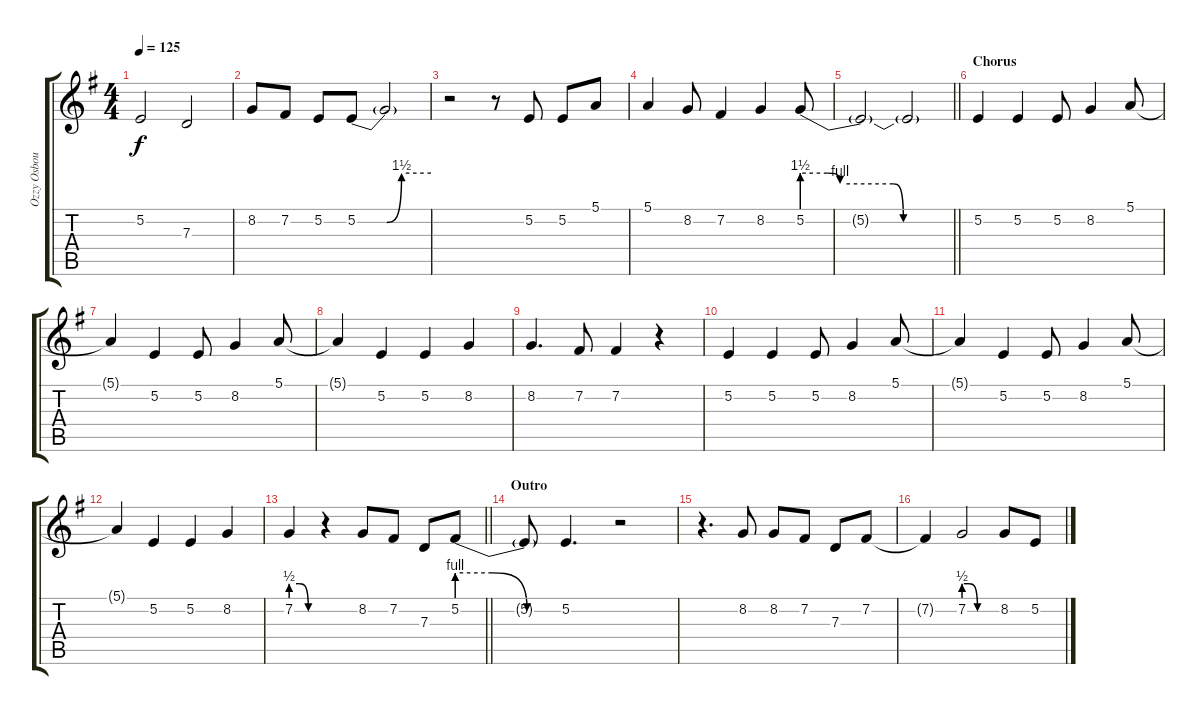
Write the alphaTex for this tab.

\track ("Ozzy Osbourne " "Ozzy Osbou") {instrument lead2sawtooth}
\staff {score tabs}
\tuning (E4 B3 G3 D3 A2 E2) {hide}
\ts (4 4)
\tempo 125
\clef g2
\ks eminor
5.2{t}.2{dy f} 7.3.2 |
8.2.8 7.2.8 5.2.8 5.2{be (custom 0 0 24 0 36 6 60 6)}.8 5.2{t}.2 |
r.2 r.8 5.2.8 5.2.8 5.1.8 |
5.1.4 8.2.8 7.2.4 8.2.4 5.2{be (custom 0 6 10 6 15 4 36 4 40 0 60 0)}.8 |
\barLineRight lightlight
5.2{t}.2 5.2{t}.2 |
\section ("" "Chorus")
5.2.4 5.2.4 5.2.8 8.2.4 5.1.8 |
5.1{t}.4 5.2.4 5.2.8 8.2.4 5.1.8 |
5.1{t}.4 5.2.4 5.2.4 8.2.4 |
8.2.4{d} 7.2.8 7.2.4 r.4 |
5.2.4 5.2.4 5.2.8 8.2.4 5.1.8 |
5.1{t}.4 5.2.4 5.2.8 8.2.4 5.1.8 |
5.1{t}.4 5.2.4 5.2.4 8.2.4 |
\barLineRight lightlight
7.2{be (custom 0 2 20 2 40 0 60 0)}.4 r.4 8.2.8 7.2.8 7.3.8 5.2{be (custom 0 4 20 4 40 0 60 0)}.8 |
\section ("" "Outro")
5.2{t}.8 5.2.4{d} r.2 |
r.4{d} 8.2.8 8.2.8 7.2.8 7.3.8 7.2.8 |
7.2{t}.4 7.2{be (custom 0 2 10 2 25 0 40 0 60 0)}.2 8.2.8 5.2.8
